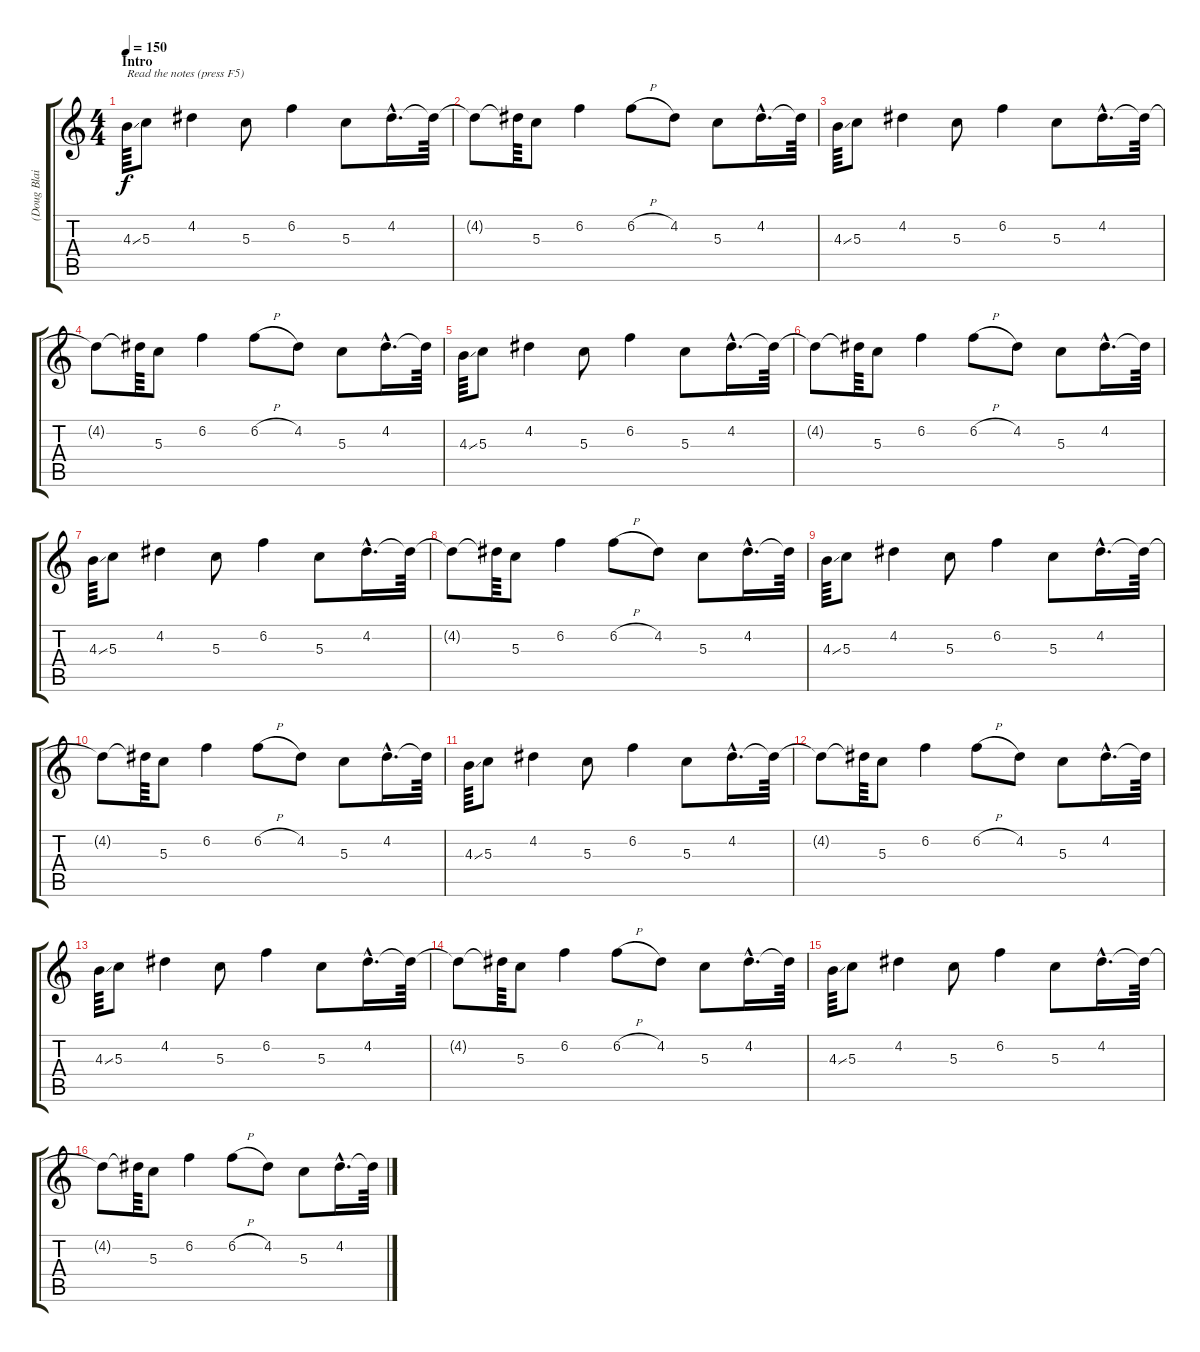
\track ("(Doug Blair) Lead Guitar" "(Doug Blai") {instrument distortionguitar}
\staff {score tabs}
\tuning (E4 B3 G3 D3 A2 E2) {hide}
\ts (4 4)
\section ("" "Intro")
\tempo 150
\clef g2
\ks c
4.3{ss}.64{txt "Read the notes (press F5)" dy f instrument distortionguitar} 5.3.8 4.2.4 5.3.8 6.2.4 5.3.8 4.2{hac}.16{d} 4.2{t}.64 |
4.2{t}.8 4.2{t}.64 5.3.8 6.2.4 6.2{h}.8 4.2.8 5.3.8 4.2{hac}.16{d} 4.2{t}.64 |
4.3{ss}.64 5.3.8 4.2.4 5.3.8 6.2.4 5.3.8 4.2{hac}.16{d} 4.2{t}.64 |
4.2{t}.8 4.2{t}.64 5.3.8 6.2.4 6.2{h}.8 4.2.8 5.3.8 4.2{hac}.16{d} 4.2{t}.64 |
4.3{ss}.64 5.3.8 4.2.4 5.3.8 6.2.4 5.3.8 4.2{hac}.16{d} 4.2{t}.64 |
4.2{t}.8 4.2{t}.64 5.3.8 6.2.4 6.2{h}.8 4.2.8 5.3.8 4.2{hac}.16{d} 4.2{t}.64 |
4.3{ss}.64 5.3.8 4.2.4 5.3.8 6.2.4 5.3.8 4.2{hac}.16{d} 4.2{t}.64 |
4.2{t}.8 4.2{t}.64 5.3.8 6.2.4 6.2{h}.8 4.2.8 5.3.8 4.2{hac}.16{d} 4.2{t}.64 |
4.3{ss}.64 5.3.8 4.2.4 5.3.8 6.2.4 5.3.8 4.2{hac}.16{d} 4.2{t}.64 |
4.2{t}.8 4.2{t}.64 5.3.8 6.2.4 6.2{h}.8 4.2.8 5.3.8 4.2{hac}.16{d} 4.2{t}.64 |
4.3{ss}.64 5.3.8 4.2.4 5.3.8 6.2.4 5.3.8 4.2{hac}.16{d} 4.2{t}.64 |
4.2{t}.8 4.2{t}.64 5.3.8 6.2.4 6.2{h}.8 4.2.8 5.3.8 4.2{hac}.16{d} 4.2{t}.64 |
4.3{ss}.64 5.3.8 4.2.4 5.3.8 6.2.4 5.3.8 4.2{hac}.16{d} 4.2{t}.64 |
4.2{t}.8 4.2{t}.64 5.3.8 6.2.4 6.2{h}.8 4.2.8 5.3.8 4.2{hac}.16{d} 4.2{t}.64 |
4.3{ss}.64 5.3.8 4.2.4 5.3.8 6.2.4 5.3.8 4.2{hac}.16{d} 4.2{t}.64 |
4.2{t}.8 4.2{t}.64 5.3.8 6.2.4 6.2{h}.8 4.2.8 5.3.8 4.2{hac}.16{d} 4.2{t}.64
